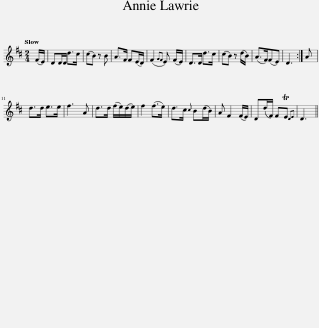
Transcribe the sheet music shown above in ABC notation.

X:1
L:1/8
Q:1/4=120
M:2/4
I:linebreak $
K:D
V:1 treble
V:1
 (F/E/) | DD/D/ d>c | (cB) z B | A>F F(E/D/) | (F2{GF} E) (F/E/) | %5
 D>D d>c | (cB) z (d/B/) | (A>F)(FE) | D3 :| A |$ %10
 d>d e>e | f3 A | d>d (f/e/)(d/e/) | f2 (f>e) | d>c{c} B(d/B/) | %15
 A F2 (F/E/) | D(d/F/) FTE{DE} | D3 || %18
